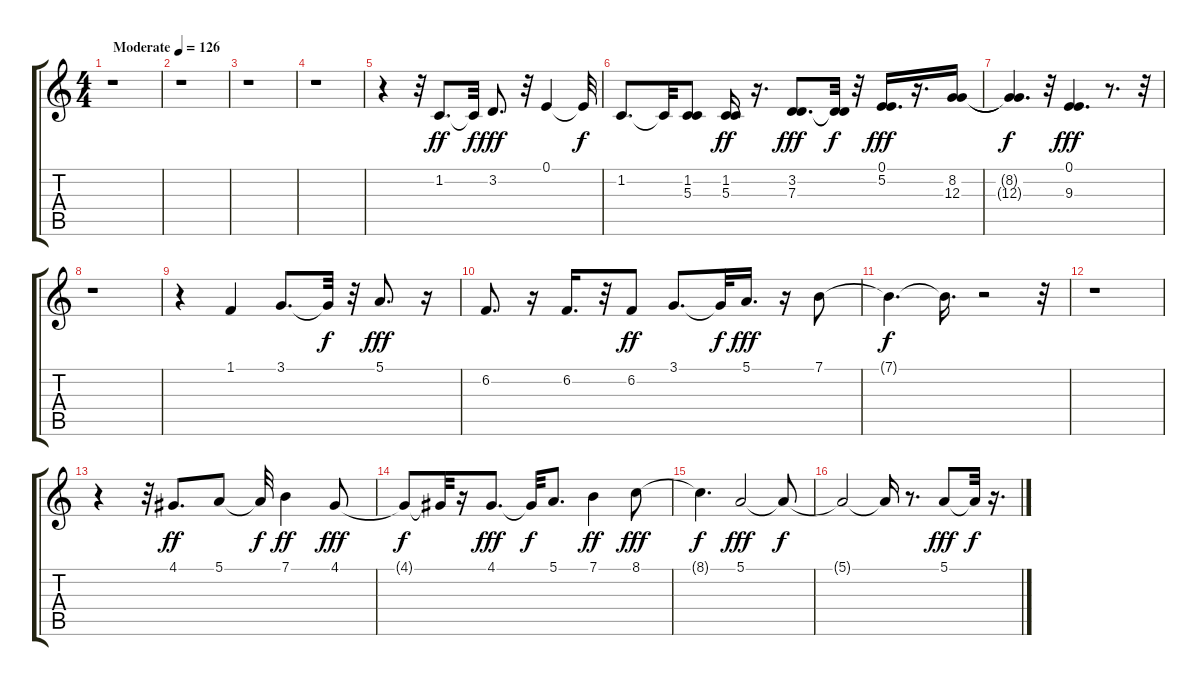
\track "" {instrument acousticgrandpiano}
\staff {score tabs}
\tuning (E4 B3 G3 D3 A2 E2) {hide}
\ts (4 4)
\tempo (126 "Moderate")
\clef g2
\ks c
r.1{dy ff instrument acousticgrandpiano} |
r.1 |
r.1 |
r.1 |
r.4 r.32 1.2.8{d} 1.2{t}.32{dy f} 3.2.8{d dy fff} r.32 0.1.4 0.1{t}.32{dy f} |
1.2.8{d} 1.2{t}.32 (1.2 5.3).8 (1.2 5.3).16{dy ff} r.16{d} (3.2 7.3).8{d dy fff} (3.2{t} 7.3{t}).32{dy f} r.32 (0.1 5.2).16{d dy fff} r.16{d} (8.2 12.3).16 |
(8.2{t} 12.3{t}).4{d dy f} r.32 (0.1 9.3).4{d dy fff} r.8{d} r.32 |
r.1 |
r.4 1.1.4 3.1.8{d} 3.1{t}.32{dy f} r.32 5.1.8{d dy fff} r.16 |
6.2.8{d} r.16 6.2.16{d} r.32 6.2.8{dy ff} 3.1.8{d} 3.1{t}.32{dy f} 5.1.16{d dy fff} r.16 7.1.8 |
7.1{t}.4{d dy f} 7.1{t}.16{d} r.2 r.32 |
r.1 |
r.4 r.32 4.1.8{d dy ff} 5.1.8 5.1{t}.32{dy f} 7.1.4{dy ff} 4.1.8{dy fff} |
4.1{t}.8{dy f} 4.1{t}.32 r.16 4.1.8{d dy fff} 4.1{t}.32{dy f} 5.1.8{d} 7.1.4{dy ff} 8.1.8{dy fff} |
8.1{t}.4{d dy f} 5.1.2{dy fff} 5.1{t}.8{dy f} |
5.1{t}.2 5.1{t}.16 r.8{d} 5.1.8{dy fff} 5.1{t}.32{dy f} r.16{d}
